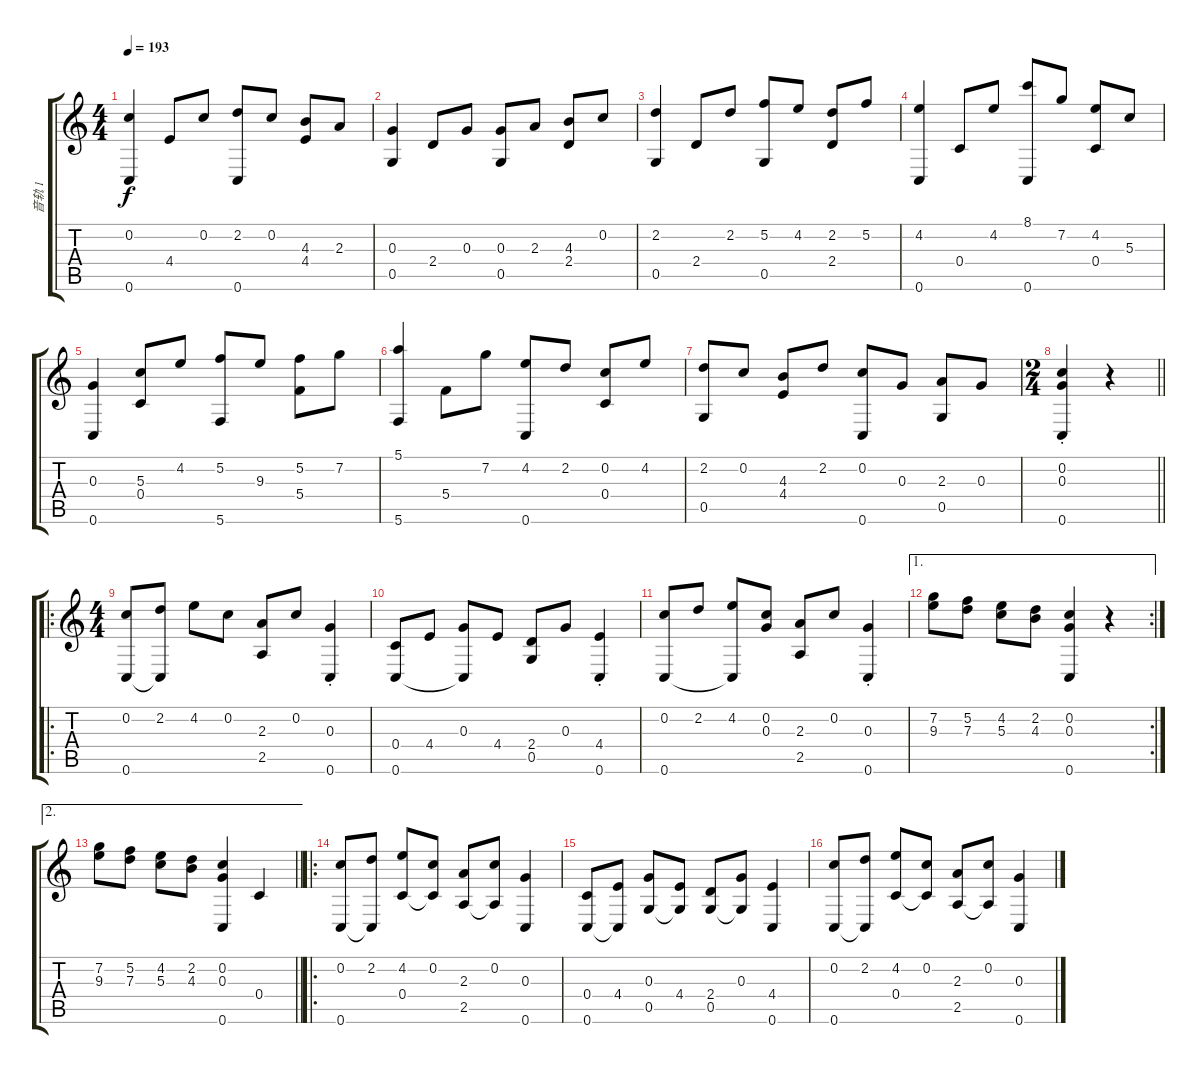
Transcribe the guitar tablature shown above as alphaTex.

\track ("音轨 1" "音轨 1") {instrument acousticguitarsteel}
\staff {score tabs}
\tuning (E4 C4 G3 C3 G2 C2) {hide}
\ts (4 4)
\tempo 193
\clef g2
\ks c
(0.2 0.6).4{dy f} 4.4.8 0.2.8 (2.2 0.6).8 0.2.8 (4.3 4.4).8 2.3.8 |
(0.3 0.5).4 2.4.8 0.3.8 (0.3 0.5).8 2.3.8 (4.3 2.4).8 0.2.8 |
(2.2 0.5).4 2.4.8 2.2.8 (5.2 0.5).8 4.2.8 (2.2 2.4).8 5.2.8 |
(4.2 0.6).4 0.4.8 4.2.8 (8.1 0.6).8 7.2.8 (4.2 0.4).8 5.3.8 |
(0.3 0.6).4 (5.3 0.4).8 4.2.8 (5.2 5.6).8 9.3.8 (5.2 5.4).8 7.2.8 |
(5.1 5.6).4 5.4.8 7.2.8 (4.2 0.6).8 2.2.8 (0.2 0.4).8 4.2.8 |
(2.2 0.5).8 0.2.8 (4.3 4.4).8 2.2.8 (0.2 0.6).8 0.3.8 (2.3 0.5).8 0.3.8 |
\ts (2 4)
\barLineRight lightlight
(0.2{st} 0.3{st} 0.6{st}).4 r.4 |
\ro
\ts (4 4)
(0.2 0.6).8 (2.2 0.6{t}).8 4.2.8 0.2.8 (2.3 2.5).8 0.2.8 (0.3{st} 0.6{st}).4 |
(0.4 0.6).8 4.4.8 (0.3 0.6{t}).8 4.4.8 (2.4 0.5).8 0.3.8 (4.4{st} 0.6{st}).4 |
(0.2 0.6).8 2.2.8 (4.2 0.6{t}).8 (0.2 0.3).8 (2.3 2.5).8 0.2.8 (0.3{st} 0.6{st}).4 |
\ae 1
\rc 2
(7.2 9.3).8 (5.2 7.3).8 (4.2 5.3).8 (2.2 4.3).8 (0.2 0.3 0.6).4 r.4 |
\ae 2
\barLineRight lightlight
(7.2 9.3).8 (5.2 7.3).8 (4.2 5.3).8 (2.2 4.3).8 (0.2 0.3 0.6).4 0.4.4 |
\ro
(0.2 0.6).8 (2.2 0.6{t}).8 (4.2 0.4).8 (0.2 0.4{t}).8 (2.3 2.5).8 (0.2 2.5{t}).8 (0.3 0.6).4 |
(0.4 0.6).8 (4.4 0.6{t}).8 (0.3 0.5).8 (4.4 0.5{t}).8 (2.4 0.5).8 (0.3 0.5{t}).8 (4.4 0.6).4 |
(0.2 0.6).8 (2.2 0.6{t}).8 (4.2 0.4).8 (0.2 0.4{t}).8 (2.3 2.5).8 (0.2 2.5{t}).8 (0.3 0.6).4
